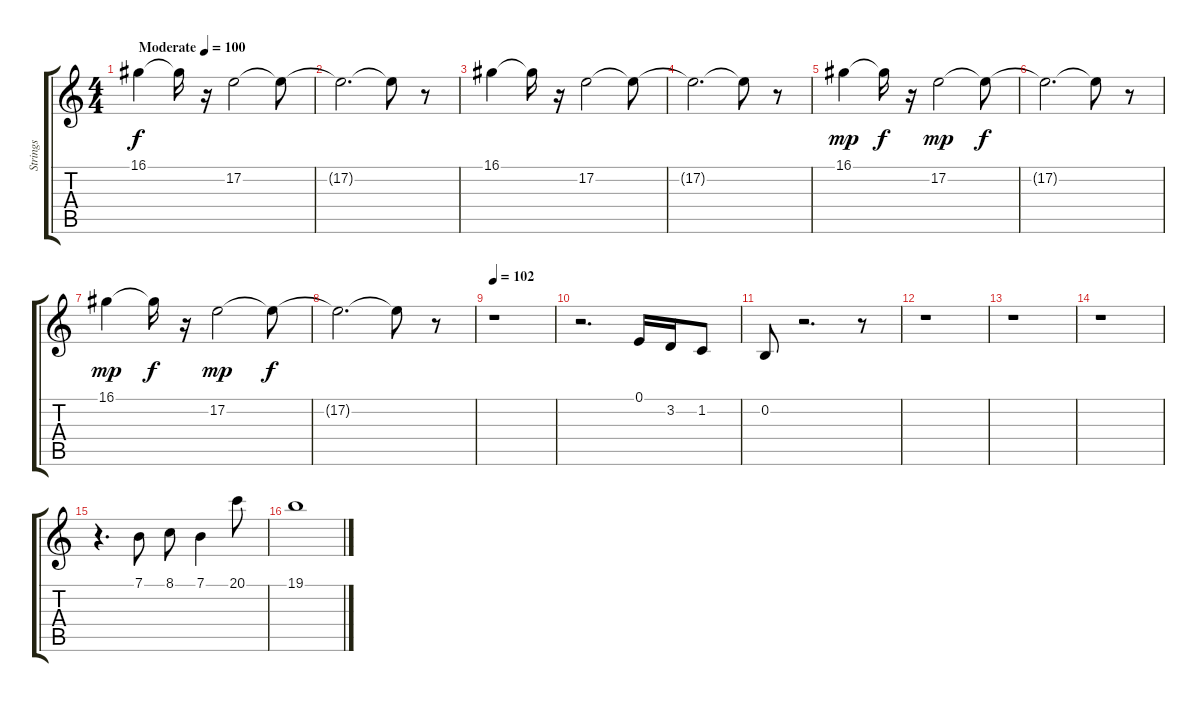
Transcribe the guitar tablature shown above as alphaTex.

\track ("Strings" "Strings") {instrument stringensemble1}
\staff {score tabs}
\tuning (E4 B3 G3 D3 A2 E2) {hide}
\ts (4 4)
\tempo (100 "Moderate")
\clef g2
\ks c
16.1.4{dy f instrument stringensemble1} 16.1{t}.16 r.16 17.2.2 17.2{t}.8 |
17.2{t}.2{d} 17.2{t}.8 r.8 |
16.1.4 16.1{t}.16 r.16 17.2.2 17.2{t}.8 |
17.2{t}.2{d} 17.2{t}.8 r.8 |
16.1.4{dy mp} 16.1{t}.16{dy f} r.16 17.2.2{dy mp} 17.2{t}.8{dy f} |
17.2{t}.2{d} 17.2{t}.8 r.8 |
16.1.4{dy mp} 16.1{t}.16{dy f} r.16 17.2.2{dy mp} 17.2{t}.8{dy f} |
17.2{t}.2{d} 17.2{t}.8 r.8 |
\tempo 102
r.1 |
r.2{d} 0.1.16 3.2.16 1.2.8 |
0.2.8 r.2{d} r.8 |
r.1 |
r.1 |
r.1 |
r.4{d} 7.1.8 8.1.8 7.1.4 20.1.8 |
19.1.1
